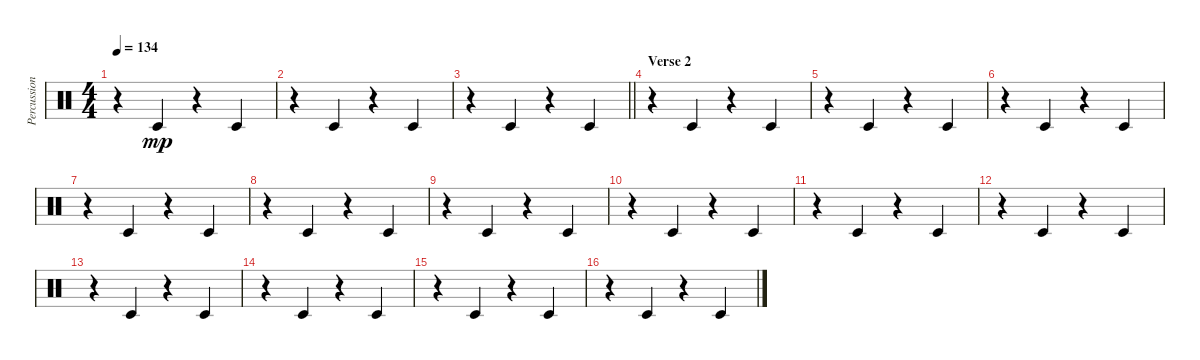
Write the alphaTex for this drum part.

\track ("Percussion 2 - Chris" "Percussion") {instrument percussion}
\staff {score}
\articulation defaults
\ts (4 4)
\tempo 134
\clef neutral
\ks c
r.4{dy mp} "Timbale low (hit)".4 r.4 "Timbale low (hit)".4 |
r.4 "Timbale low (hit)".4 r.4 "Timbale low (hit)".4 |
\barLineRight lightlight
r.4 "Timbale low (hit)".4 r.4 "Timbale low (hit)".4 |
\section ("" "Verse 2")
r.4 "Timbale low (hit)".4 r.4 "Timbale low (hit)".4 |
r.4 "Timbale low (hit)".4 r.4 "Timbale low (hit)".4 |
r.4 "Timbale low (hit)".4 r.4 "Timbale low (hit)".4 |
r.4 "Timbale low (hit)".4 r.4 "Timbale low (hit)".4 |
r.4 "Timbale low (hit)".4 r.4 "Timbale low (hit)".4 |
r.4 "Timbale low (hit)".4 r.4 "Timbale low (hit)".4 |
r.4 "Timbale low (hit)".4 r.4 "Timbale low (hit)".4 |
r.4 "Timbale low (hit)".4 r.4 "Timbale low (hit)".4 |
r.4 "Timbale low (hit)".4 r.4 "Timbale low (hit)".4 |
r.4 "Timbale low (hit)".4 r.4 "Timbale low (hit)".4 |
r.4 "Timbale low (hit)".4 r.4 "Timbale low (hit)".4 |
r.4 "Timbale low (hit)".4 r.4 "Timbale low (hit)".4 |
r.4 "Timbale low (hit)".4 r.4 "Timbale low (hit)".4
